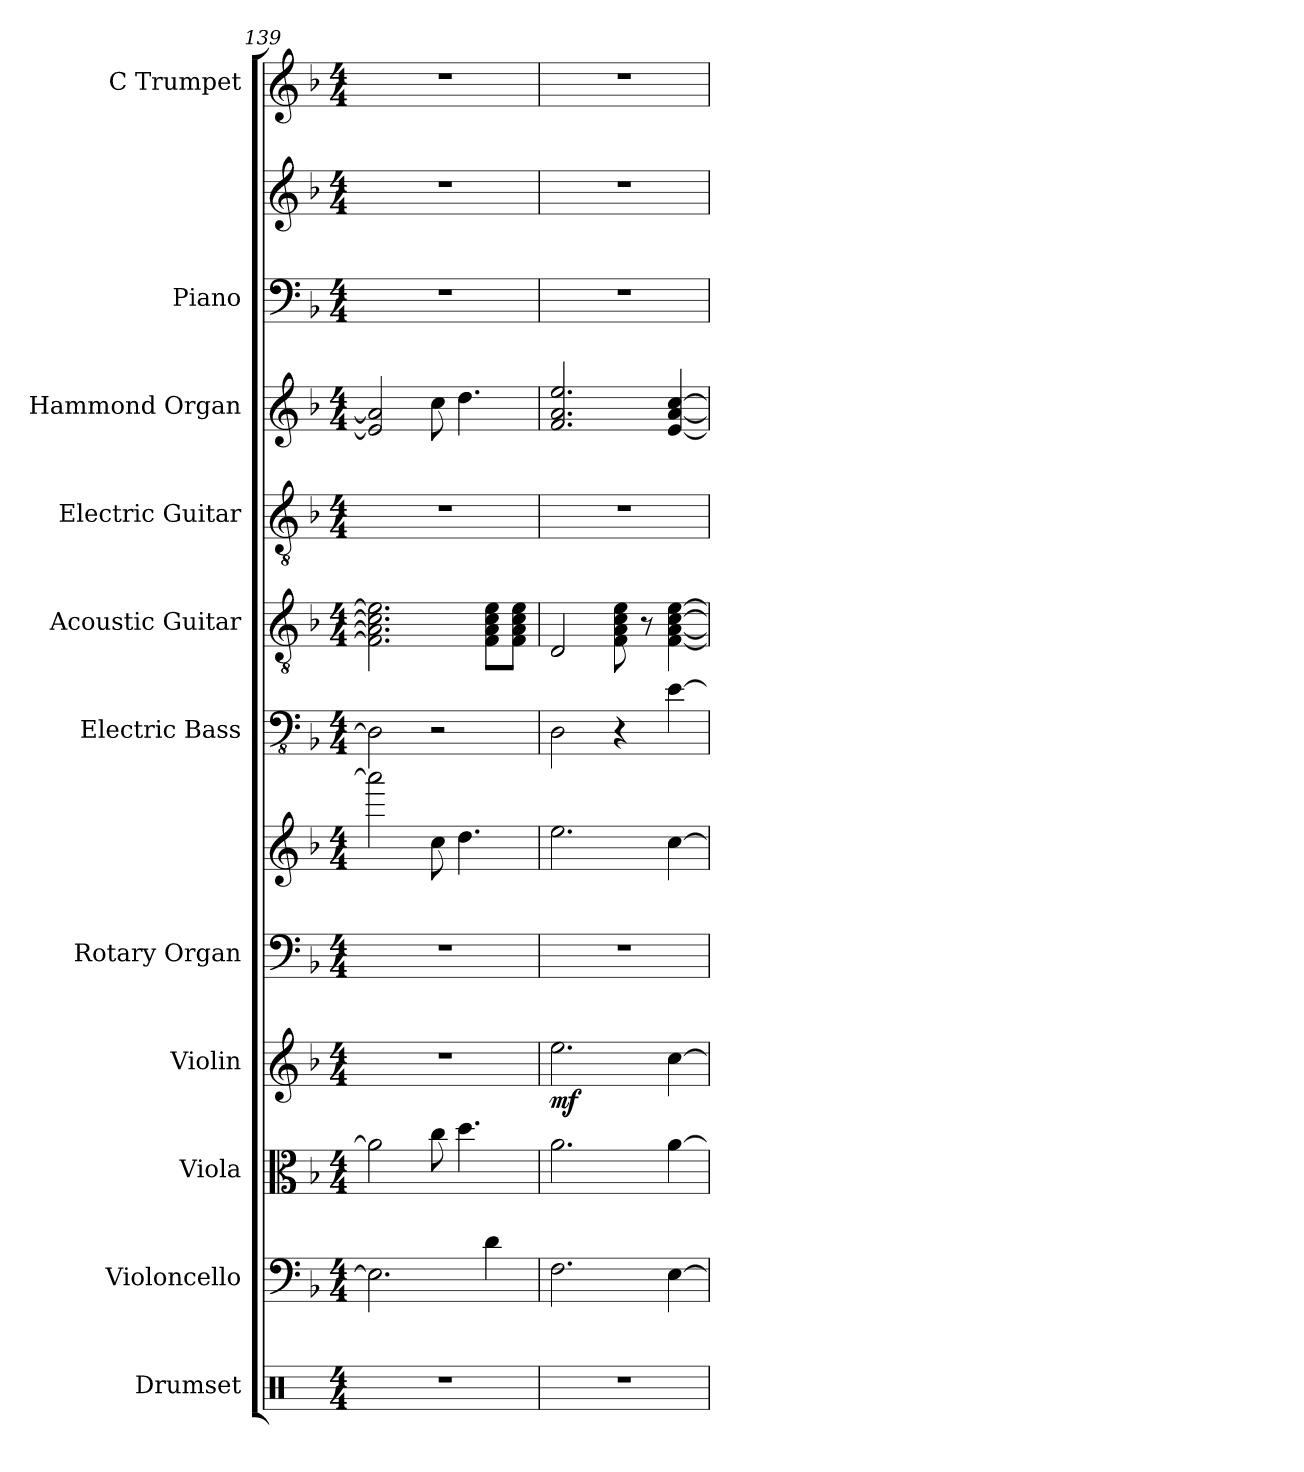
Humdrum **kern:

**kern	**kern	**kern	**kern	**dynam	**kern	**kern	**kern	**kern	**kern	**kern	**kern	**kern	**kern
*part11	*part10	*part9	*part8	*part8	*part7	*part7	*part6	*part5	*part4	*part3	*part2	*part2	*part1
*staff13	*staff12	*staff11	*staff10	*staff10	*staff9	*staff8	*staff7	*staff6	*staff5	*staff4	*staff3	*staff2	*staff1
*I"Drumset	*I"Violoncello	*I"Viola	*I"Violin	*	*I"Rotary Organ	*	*I"Electric Bass	*I"Acoustic Guitar	*I"Electric Guitar	*I"Hammond Organ	*I"Piano	*	*I"C Trumpet
*I'Drs.	*I'Vc.	*I'Vla.	*I'Vln.	*	*I'Rot. Org.	*	*I'El. B.	*I'Guit.	*I'El. Guit.	*I'Hm. Org.	*I'Pno.	*	*I'C Tpt.
*clefX	*clefF4	*clefC3	*clefG2	*	*clefF4	*clefG2	*clefFv4	*clefGv2	*clefGv2	*clefG2	*clefF4	*clefG2	*clefG2
*k[]	*k[b-]	*k[b-]	*k[b-]	*	*k[b-]	*k[b-]	*k[b-]	*k[b-]	*k[b-]	*k[b-]	*k[b-]	*k[b-]	*k[b-]
*M4/4	*M4/4	*M4/4	*M4/4	*	*M4/4	*M4/4	*M4/4	*M4/4	*M4/4	*M4/4	*M4/4	*M4/4	*M4/4
=139	=139	=139	=139	=139	=139	=139	=139	=139	=139	=139	=139	=139	=139
1r	2.E\]	2a\]	1r	.	1r	2aaa\]	2DD\]	2.F\] 2.A\] 2.c\] 2.e\]	1r	2e/] 2a/]	1r	1r	1r
.	.	8cc\	.	.	.	8cc\	2r	.	.	8cc\	.	.	.
.	.	4.dd\	.	.	.	4.dd\	.	.	.	4.dd\	.	.	.
.	4d\	.	.	.	.	.	.	8F\ 8A\ 8c\ 8e\L	.	.	.	.	.
.	.	.	.	.	.	.	.	8F\ 8A\ 8c\ 8e\J	.	.	.	.	.
!!LO:PB:g=z
=140	=140	=140	=140	=140	=140	=140	=140	=140	=140	=140	=140	=140	=140
!	!	!	!	!LO:DY:b	!	!	!	!	!	!	!	!	!
1r	2.F\	2.a\	2.ee\	mf	1r	2.ee\	2DD\	2D/	1r	2.f/ 2.a/ 2.ee/	1r	1r	1r
.	.	.	.	.	.	.	4r	8F\ 8A\ 8c\ 8e\	.	.	.	.	.
.	.	.	.	.	.	.	.	8r	.	.	.	.	.
.	[4E\	[4a\	[4cc\	.	.	[4cc\	[4E\	[4F\ [4A\ [4c\ [4e\	.	[4e/ [4a/ [4cc/	.	.	.
=	=	=	=	=	=	=	=	=	=	=	=	=	=
*-	*-	*-	*-	*-	*-	*-	*-	*-	*-	*-	*-	*-	*-
